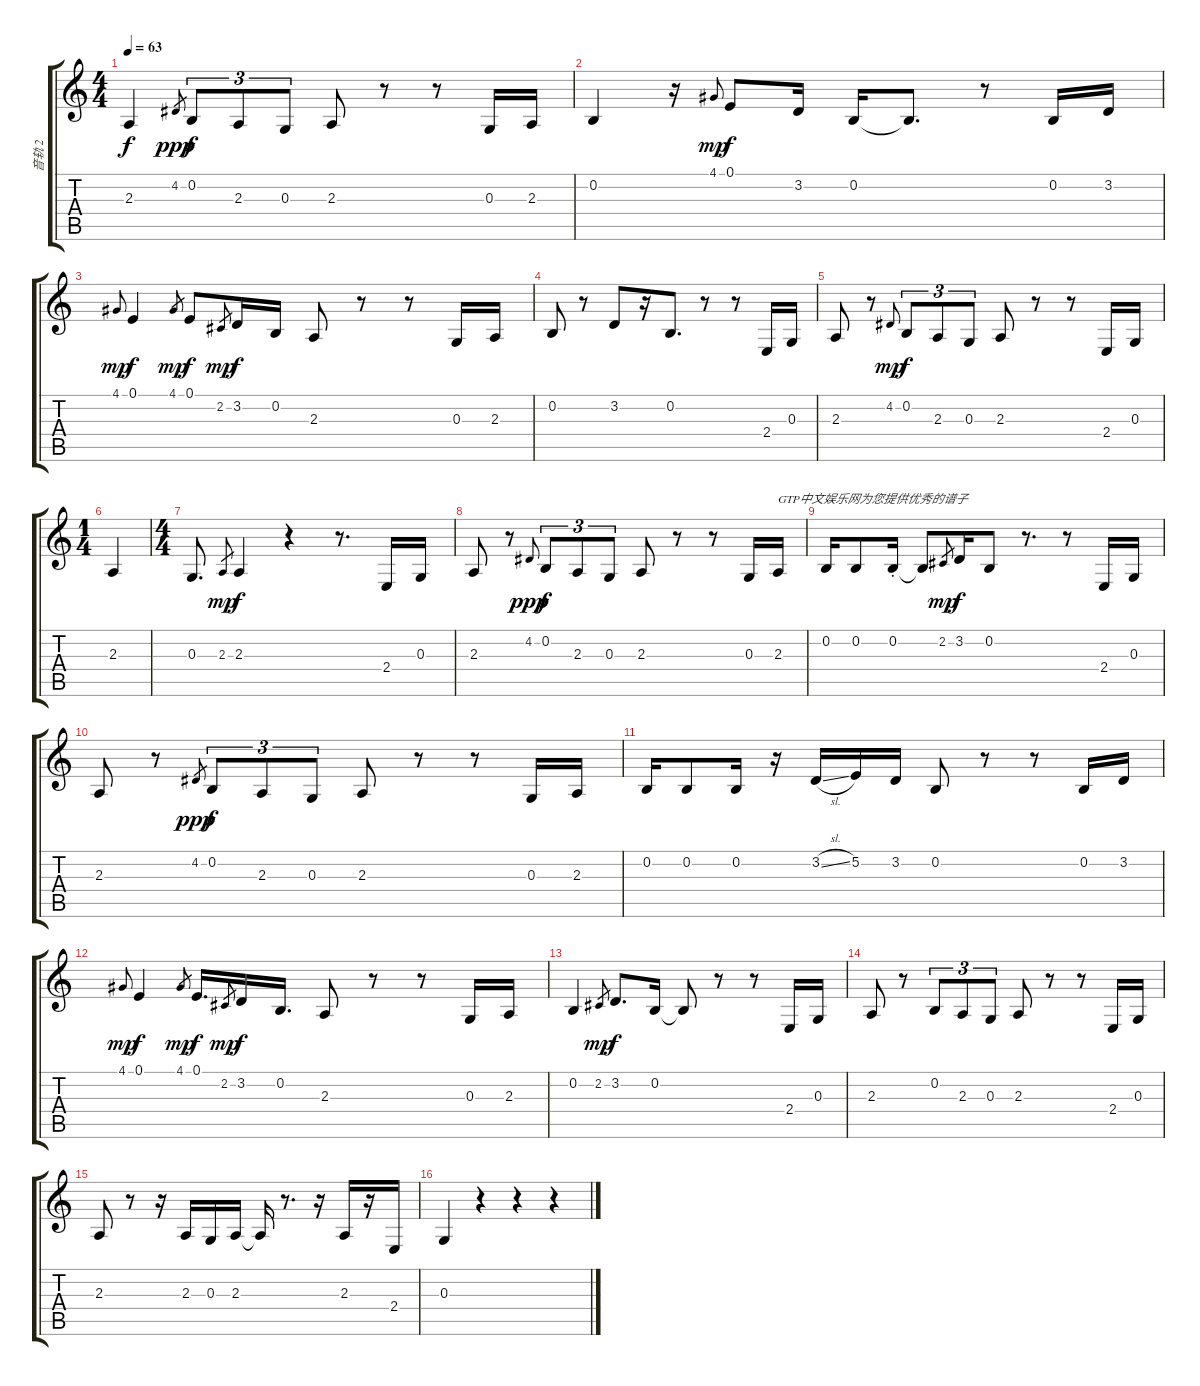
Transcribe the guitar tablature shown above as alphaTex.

\track ("音轨 2" "音轨 2") {instrument altosax}
\staff {score tabs}
\tuning (E4 B3 G3 D3 A2 E2) {hide}
\ts (4 4)
\tempo 63
\clef g2
\ks c
2.3.4{dy f} 4.2.8{gr dy ppp} 0.2.8{tu (3 2) dy f} 2.3.8{tu (3 2)} 0.3.8{tu (3 2)} 2.3.8 r.8 r.8 0.3.16 2.3.16 |
0.2.4 r.16 4.1.8{gr onbeat dy mp} 0.1.8{dy f} 3.2.16 0.2.16 0.2{t}.8{d} r.8 0.2.16 3.2.16 |
4.1.8{gr onbeat dy mp} 0.1.4{dy f} 4.1.8{gr dy mp} 0.1.8{dy f} 2.2.8{gr dy mp} 3.2.16{dy f} 0.2.16 2.3.8 r.8 r.8 0.3.16 2.3.16 |
0.2.8 r.8 3.2.8 r.16 0.2.8{d} r.8 r.8 2.4.16 0.3.16 |
2.3.8 r.8 4.2.8{gr onbeat dy mp} 0.2.8{tu (3 2) dy f} 2.3.8{tu (3 2)} 0.3.8{tu (3 2)} 2.3.8 r.8 r.8 2.4.16 0.3.16 |
\ts (1 4)
2.3.4 |
\ts (4 4)
0.3.8{d} 2.3.8{gr dy mp} 2.3.4{dy f} r.4 r.8{d} 2.4.16 0.3.16 |
2.3.8 r.8 4.2.8{gr onbeat dy ppp} 0.2.8{tu (3 2) dy f} 2.3.8{tu (3 2)} 0.3.8{tu (3 2)} 2.3.8 r.8 r.8 0.3.16 2.3.16{txt "GTP中文娱乐网为您提供优秀的谱子"} |
0.2.16 0.2.8 0.2{st}.16 0.2{t}.8 2.2.8{gr dy mp} 3.2.16{dy f} 0.2.8 r.8{d} r.8 2.4.16 0.3.16 |
2.3.8 r.8 4.2.8{gr dy ppp} 0.2.8{tu (3 2) dy f} 2.3.8{tu (3 2)} 0.3.8{tu (3 2)} 2.3.8 r.8 r.8 0.3.16 2.3.16 |
0.2.16 0.2.8 0.2.16 r.16 3.2{sl}.16 5.2.16 3.2.16 0.2.8 r.8 r.8 0.2.16 3.2.16 |
4.1.8{gr onbeat dy mp} 0.1.4{dy f} 4.1.8{gr dy mp} 0.1.16{d dy f} 2.2.8{gr dy mp} 3.2.16{dy f} 0.2.16{d} 2.3.8 r.8 r.8 0.3.16 2.3.16 |
0.2.4 2.2.8{gr dy mp} 3.2.8{d dy f} 0.2.16 0.2{t}.8 r.8 r.8 2.4.16 0.3.16 |
2.3.8 r.8 0.2.8{tu (3 2)} 2.3.8{tu (3 2)} 0.3.8{tu (3 2)} 2.3.8 r.8 r.8 2.4.16 0.3.16 |
2.3.8 r.8 r.16 2.3.16 0.3.16 2.3.16 2.3{t}.16 r.8{d} r.16 2.3.16 r.16 2.4.16 |
0.3.4 r.4 r.4 r.4
